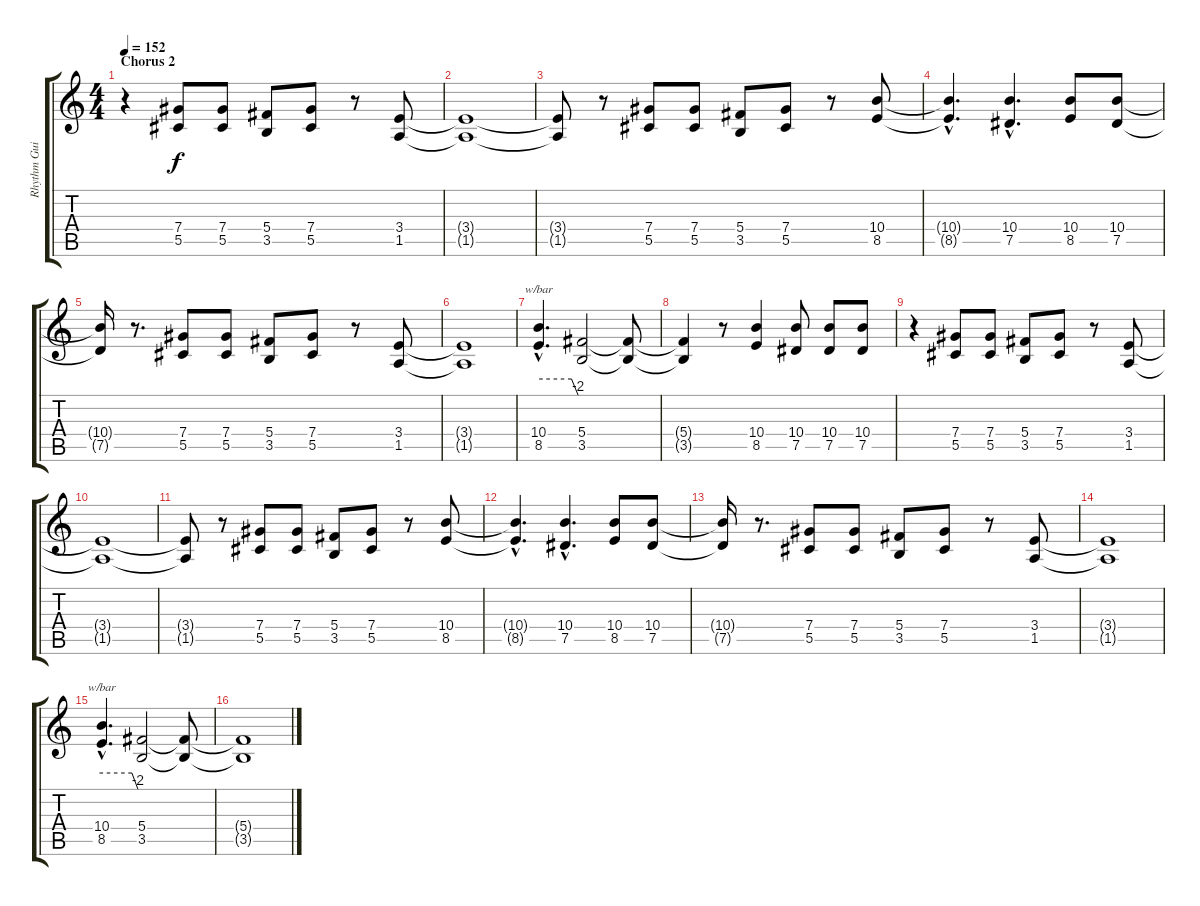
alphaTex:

\track ("Rhythm Guitar 1" "Rhythm Gui") {instrument distortionguitar}
\staff {score tabs}
\tuning (Eb4 Bb3 Gb3 Db3 Ab2 Eb2) {hide}
\ts (4 4)
\section ("" "Chorus 2")
\tempo 152
\clef g2
\ks c
r.4{dy f} (7.4 5.5).8 (7.4 5.5).8 (5.4 3.5).8 (7.4 5.5).8 r.8 (3.4 1.5).8 |
(3.4{t} 1.5{t}).1 |
(3.4{t} 1.5{t}).8 r.8 (7.4 5.5).8 (7.4 5.5).8 (5.4 3.5).8 (7.4 5.5).8 r.8 (10.4 8.5).8 |
(10.4{hac t} 8.5{hac t}).4{d} (10.4{hac} 7.5{hac}).4{d} (10.4 8.5).8 (10.4 7.5).8 |
(10.4{t} 7.5{t}).16 r.8{d} (7.4 5.5).8 (7.4 5.5).8 (5.4 3.5).8 (7.4 5.5).8 r.8 (3.4 1.5).8 |
(3.4{t} 1.5{t}).1 |
(10.4{hac} 8.5{hac}).4{d tbe (custom default 0 0 50 0 60 -8)} (5.4 3.5).2 (5.4{t} 3.5{t}).8 |
(5.4{t} 3.5{t}).4 r.8 (10.4 8.5).4 (10.4 7.5).8 (10.4 7.5).8 (10.4 7.5).8 |
r.4 (7.4 5.5).8 (7.4 5.5).8 (5.4 3.5).8 (7.4 5.5).8 r.8 (3.4 1.5).8 |
(3.4{t} 1.5{t}).1 |
(3.4{t} 1.5{t}).8 r.8 (7.4 5.5).8 (7.4 5.5).8 (5.4 3.5).8 (7.4 5.5).8 r.8 (10.4 8.5).8 |
(10.4{hac t} 8.5{hac t}).4{d} (10.4{hac} 7.5{hac}).4{d} (10.4 8.5).8 (10.4 7.5).8 |
(10.4{t} 7.5{t}).16 r.8{d} (7.4 5.5).8 (7.4 5.5).8 (5.4 3.5).8 (7.4 5.5).8 r.8 (3.4 1.5).8 |
(3.4{t} 1.5{t}).1 |
(10.4{hac} 8.5{hac}).4{d tbe (custom default 0 0 50 0 60 -8)} (5.4 3.5).2 (5.4{t} 3.5{t}).8 |
(5.4{t} 3.5{t}).1
